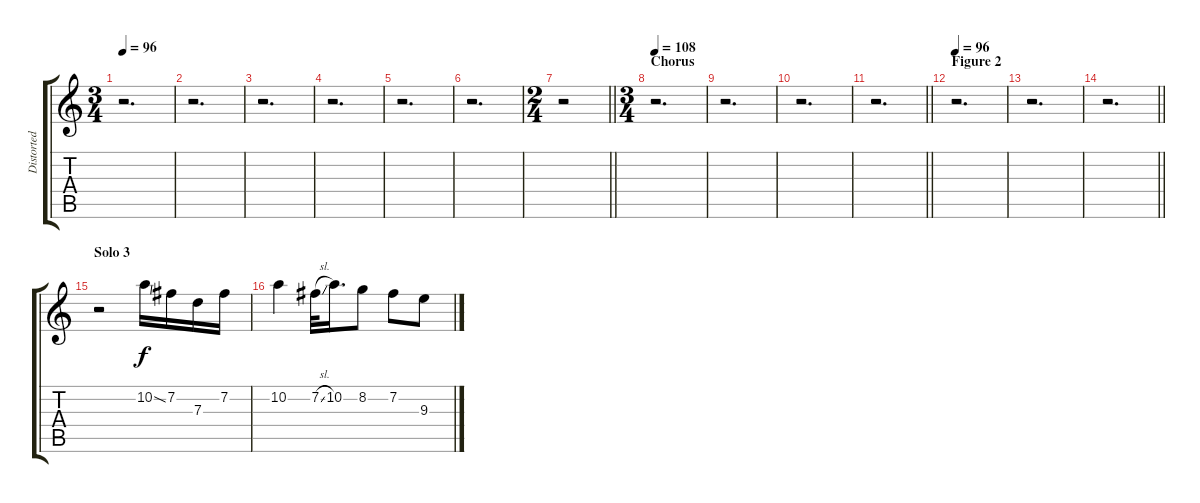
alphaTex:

\track ("Distorted Solo Guitar \"Kirk Hammet\"" "Distorted ") {instrument distortionguitar}
\staff {score tabs}
\tuning (E4 B3 G3 D3 A2 E2) {hide}
\ts (3 4)
\tempo 96
\clef g2
\ks c
r.2{d dy f} |
r.2{d} |
r.2{d} |
r.2{d} |
r.2{d} |
r.2{d} |
\ts (2 4)
\barLineRight lightlight
r.2 |
\ts (3 4)
\section ("" "Chorus")
\tempo 108
r.2{d} |
r.2{d} |
r.2{d} |
\barLineRight lightlight
r.2{d} |
\section ("" "Figure 2")
\tempo 96
r.2{d} |
r.2{d} |
\barLineRight lightlight
r.2{d} |
\section ("" "Solo 3")
r.2 10.2{ss}.16 7.2.16 7.3.16 7.2.16 |
10.2.4 7.2{sl}.32 10.2.16{d} 8.2.8 7.2.8 9.3.8
